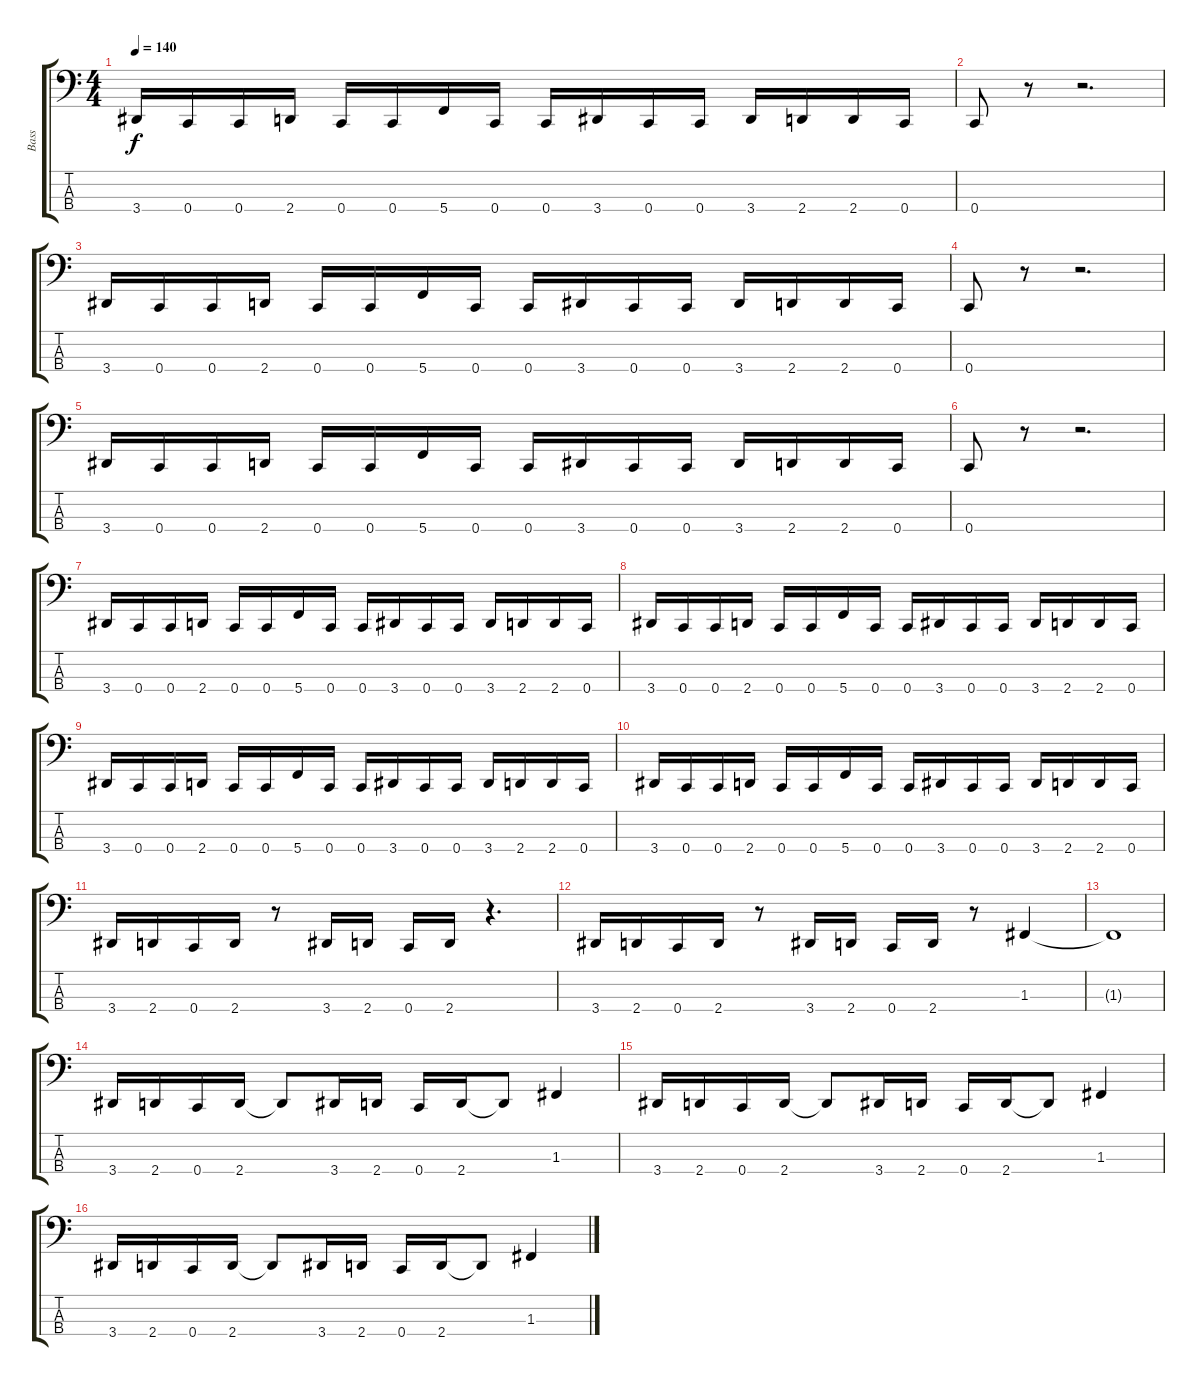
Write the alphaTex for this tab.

\track ("Bass" "Bass") {instrument electricbasspick}
\staff {score tabs}
\tuning (Eb2 Bb1 F1 C1) {hide}
\ts (4 4)
\tempo 140
\clef f4
\ks c
3.4.16{dy f instrument electricbasspick} 0.4.16 0.4.16 2.4.16 0.4.16 0.4.16 5.4.16 0.4.16 0.4.16 3.4.16 0.4.16 0.4.16 3.4.16 2.4.16 2.4.16 0.4.16 |
0.4.8 r.8 r.2{d} |
3.4.16 0.4.16 0.4.16 2.4.16 0.4.16 0.4.16 5.4.16 0.4.16 0.4.16 3.4.16 0.4.16 0.4.16 3.4.16 2.4.16 2.4.16 0.4.16 |
0.4.8 r.8 r.2{d} |
3.4.16 0.4.16 0.4.16 2.4.16 0.4.16 0.4.16 5.4.16 0.4.16 0.4.16 3.4.16 0.4.16 0.4.16 3.4.16 2.4.16 2.4.16 0.4.16 |
0.4.8 r.8 r.2{d} |
3.4.16 0.4.16 0.4.16 2.4.16 0.4.16 0.4.16 5.4.16 0.4.16 0.4.16 3.4.16 0.4.16 0.4.16 3.4.16 2.4.16 2.4.16 0.4.16 |
3.4.16 0.4.16 0.4.16 2.4.16 0.4.16 0.4.16 5.4.16 0.4.16 0.4.16 3.4.16 0.4.16 0.4.16 3.4.16 2.4.16 2.4.16 0.4.16 |
3.4.16 0.4.16 0.4.16 2.4.16 0.4.16 0.4.16 5.4.16 0.4.16 0.4.16 3.4.16 0.4.16 0.4.16 3.4.16 2.4.16 2.4.16 0.4.16 |
3.4.16 0.4.16 0.4.16 2.4.16 0.4.16 0.4.16 5.4.16 0.4.16 0.4.16 3.4.16 0.4.16 0.4.16 3.4.16 2.4.16 2.4.16 0.4.16 |
3.4.16 2.4.16 0.4.16 2.4.16 r.8 3.4.16 2.4.16 0.4.16 2.4.16 r.4{d} |
3.4.16 2.4.16 0.4.16 2.4.16 r.8 3.4.16 2.4.16 0.4.16 2.4.16 r.8 1.3.4 |
1.3{t}.1 |
3.4.16 2.4.16 0.4.16 2.4.16 2.4{t}.8 3.4.16 2.4.16 0.4.16 2.4.16 2.4{t}.8 1.3.4 |
3.4.16 2.4.16 0.4.16 2.4.16 2.4{t}.8 3.4.16 2.4.16 0.4.16 2.4.16 2.4{t}.8 1.3.4 |
3.4.16 2.4.16 0.4.16 2.4.16 2.4{t}.8 3.4.16 2.4.16 0.4.16 2.4.16 2.4{t}.8 1.3.4
